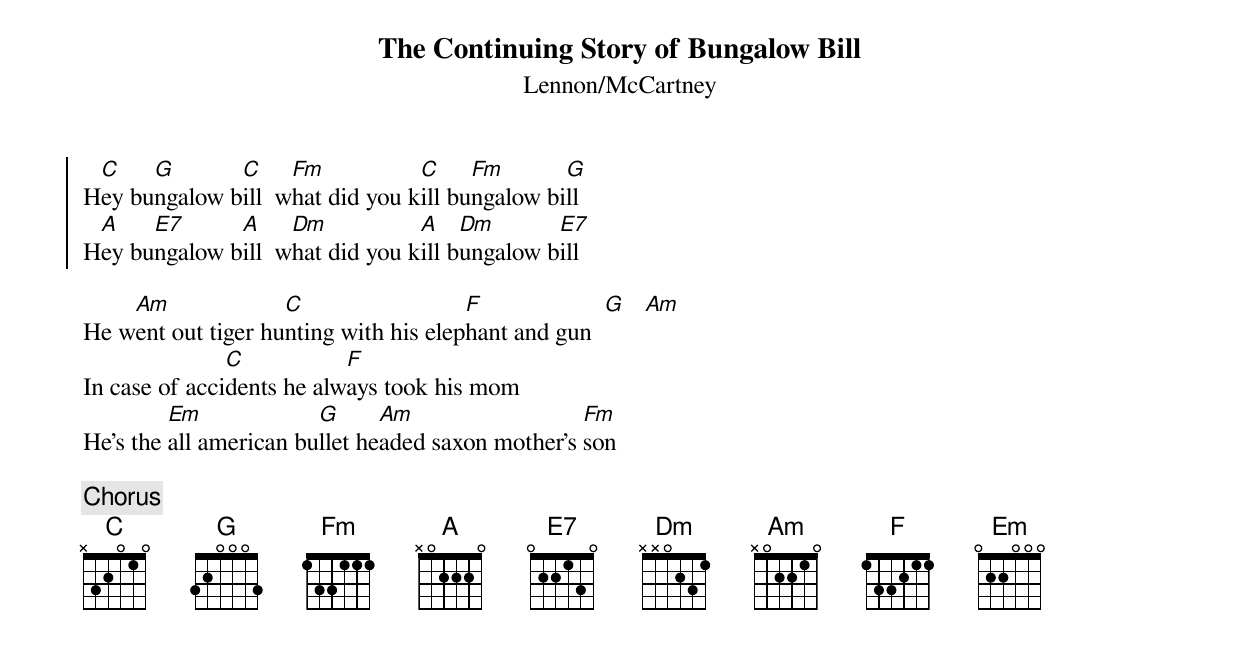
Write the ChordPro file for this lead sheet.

{title:The Continuing Story of Bungalow Bill}
{subtitle:Lennon/McCartney}

{soc}
H[C]ey bu[G]ngalow b[C]ill  w[Fm]hat did you k[C]ill bu[Fm]ngalow bi[G]ll
H[A]ey bu[E7]ngalow b[A]ill  w[Dm]hat did you k[A]ill b[Dm]ungalow b[E7]ill
{eoc}

He w[Am]ent out tiger hu[C]nting with his elep[F]hant and gun  [G]   [Am]
In case of acci[C]dents he alw[F]ays took his mom
He's the [Em]all american bu[G]llet he[Am]aded saxon mother's [Fm]son

{c:Chorus}
